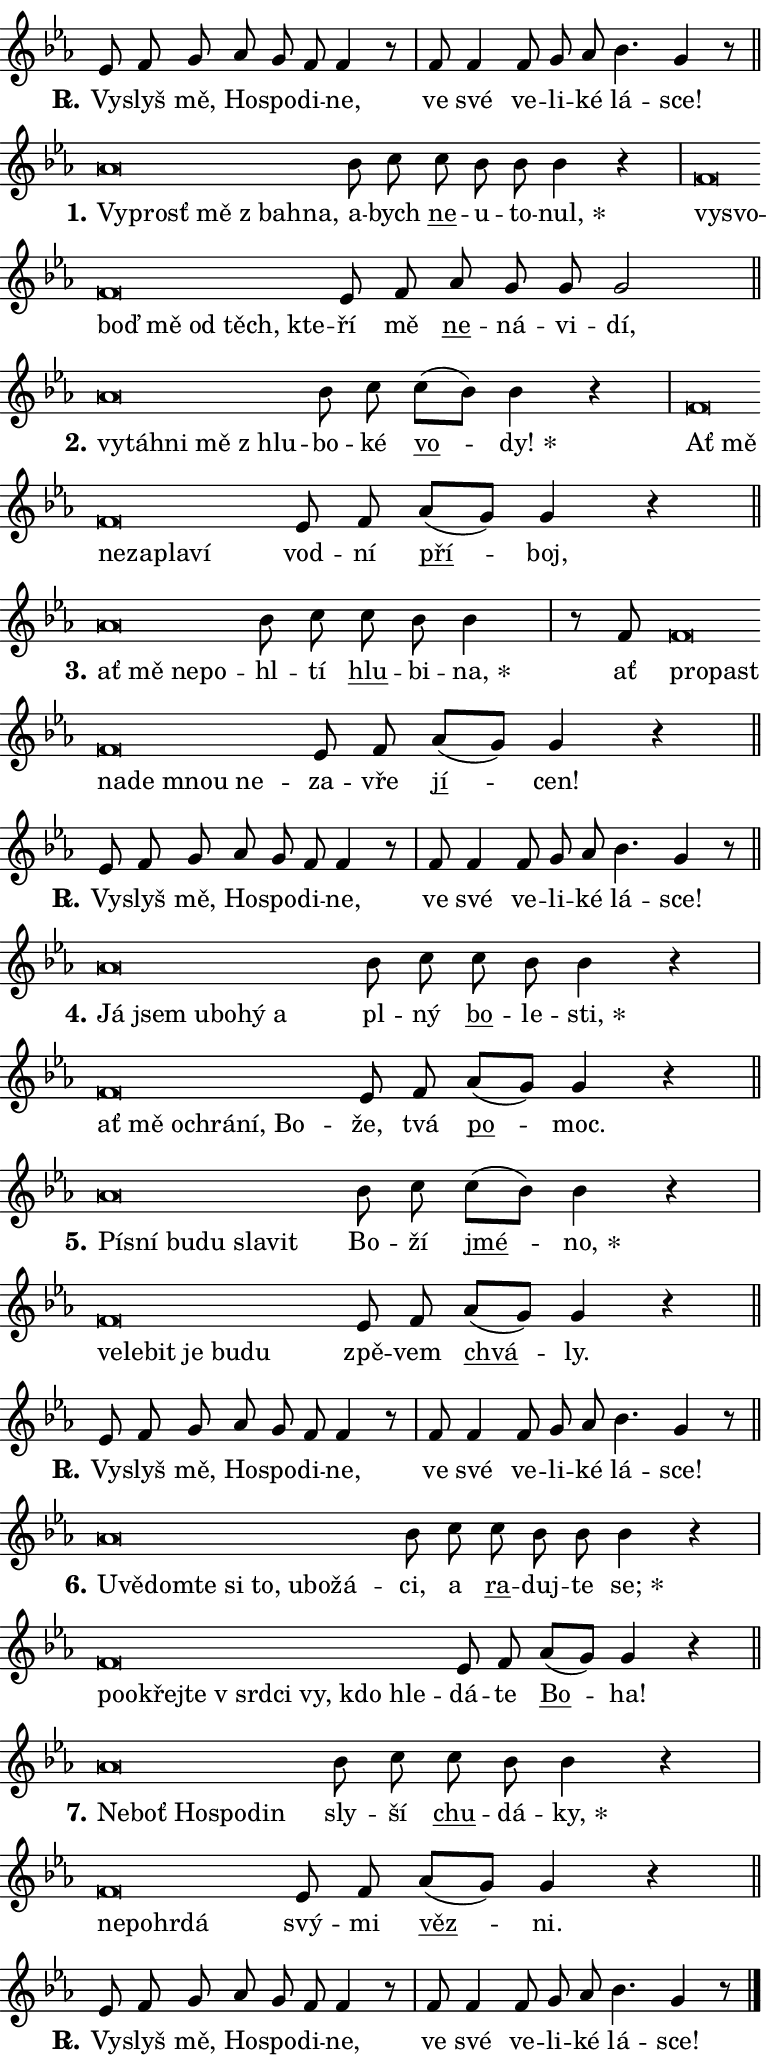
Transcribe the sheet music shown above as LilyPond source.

\version "2.24.0"
\header { tagline = "" }
\paper {
  indent = 0\cm
  top-margin = 0\cm
  right-margin = 0.13\cm % to fit lyric hyphens
  bottom-margin = 0\cm
  left-margin = 0\cm
  paper-width = 13\cm
  page-breaking = #ly:one-page-breaking
  system-system-spacing.basic-distance = #11
  score-system-spacing.basic-distance = #11
  ragged-last = ##f
}


%% Author: Thomas Morley
%% https://lists.gnu.org/archive/html/lilypond-user/2020-05/msg00002.html
#(define (line-position grob)
"Returns position of @var[grob} in current system:
   @code{'start}, if at first time-step
   @code{'end}, if at last time-step
   @code{'middle} otherwise
"
  (let* ((col (ly:item-get-column grob))
         (ln (ly:grob-object col 'left-neighbor))
         (rn (ly:grob-object col 'right-neighbor))
         (col-to-check-left (if (ly:grob? ln) ln col))
         (col-to-check-right (if (ly:grob? rn) rn col))
         (break-dir-left
           (and
             (ly:grob-property col-to-check-left 'non-musical #f)
             (ly:item-break-dir col-to-check-left)))
         (break-dir-right
           (and
             (ly:grob-property col-to-check-right 'non-musical #f)
             (ly:item-break-dir col-to-check-right))))
        (cond ((eqv? 1 break-dir-left) 'start)
              ((eqv? -1 break-dir-right) 'end)
              (else 'middle))))

#(define (tranparent-at-line-position vctor)
  (lambda (grob)
  "Relying on @code{line-position} select the relevant enry from @var{vctor}.
Used to determine transparency,"
    (case (line-position grob)
      ((end) (not (vector-ref vctor 0)))
      ((middle) (not (vector-ref vctor 1)))
      ((start) (not (vector-ref vctor 2))))))

noteHeadBreakVisibility =
#(define-music-function (break-visibility)(vector?)
"Makes @code{NoteHead}s transparent relying on @var{break-visibility}"
#{
  \override NoteHead.transparent =
    #(tranparent-at-line-position break-visibility)
#})

#(define delete-ledgers-for-transparent-note-heads
  (lambda (grob)
    "Reads whether a @code{NoteHead} is transparent.
If so this @code{NoteHead} is removed from @code{'note-heads} from
@var{grob}, which is supposed to be @code{LedgerLineSpanner}.
As a result ledgers are not printed for this @code{NoteHead}"
    (let* ((nhds-array (ly:grob-object grob 'note-heads))
           (nhds-list
             (if (ly:grob-array? nhds-array)
                 (ly:grob-array->list nhds-array)
                 '()))
           ;; Relies on the transparent-property being done before
           ;; Staff.LedgerLineSpanner.after-line-breaking is executed.
           ;; This is fragile ...
           (to-keep
             (remove
               (lambda (nhd)
                 (ly:grob-property nhd 'transparent #f))
               nhds-list)))
      ;; TODO find a better method to iterate over grob-arrays, similiar
      ;; to filter/remove etc for lists
      ;; For now rebuilt from scratch
      (set! (ly:grob-object grob 'note-heads)  '())
      (for-each
        (lambda (nhd)
          (ly:pointer-group-interface::add-grob grob 'note-heads nhd))
        to-keep))))

squashNotes = {
  \override NoteHead.X-extent = #'(-0.2 . 0.2)
  \override NoteHead.Y-extent = #'(-0.75 . 0)
  \override NoteHead.stencil =
    #(lambda (grob)
       (let ((pos (ly:grob-property grob 'staff-position)))
         (begin
           (if (< pos -7) (display "ERROR: Lower brevis then expected\n") (display ""))
           (if (<= pos -6) ly:text-interface::print ly:note-head::print))))
}
unSquashNotes = {
  \revert NoteHead.X-extent
  \revert NoteHead.Y-extent
  \revert NoteHead.stencil
}

hideNotes = \noteHeadBreakVisibility #begin-of-line-visible
unHideNotes = \noteHeadBreakVisibility #all-visible

% work-around for resetting accidentals
% https://lilypond.org/doc/v2.23/Documentation/notation/displaying-rhythms#unmetered-music
cadenzaMeasure = {
  \cadenzaOff
  \partial 1024 s1024
  \cadenzaOn
}

#(define-markup-command (accent layout props text) (markup?)
  "Underline accented syllable"
  (interpret-markup layout props
    #{\markup \override #'(offset . 4.3) \underline { #text }#}))

responsum = \markup \concat {
  "R" \hspace #-1.05 \path #0.1 #'((moveto 0 0.07) (lineto 0.9 0.8)) \hspace #0.05 "."
}

spaceSize = #0.6828661417322834 % exact space size for TeX Gyre Schola

\layout {
  \context {
    \Staff
    \remove "Time_signature_engraver"
    \override LedgerLineSpanner.after-line-breaking = #delete-ledgers-for-transparent-note-heads
  }
  \context {
    \Lyrics {
      \override LyricSpace.minimum-distance = \spaceSize
      \override LyricText.font-name = #"TeX Gyre Schola"
      \override LyricText.font-size = 1
      \override StanzaNumber.font-name = #"TeX Gyre Schola Bold"
      \override StanzaNumber.font-size = 1
    }
  }
  \context {
    \Score 
    \override NoteHead.text =
      #(lambda (grob) 
        (let ((pos (ly:grob-property grob 'staff-position)))
          #{\markup {
            \combine
              \halign #-0.55 \raise #(if (= pos -6) 0 0.5) \override #'(thickness . 2) \draw-line #'(3.2 . 0)
              \musicglyph "noteheads.sM1"
          }#}))
  }
}

% magnetic-lyrics.ily
%
%   written by
%     Jean Abou Samra <jean@abou-samra.fr>
%     Werner Lemberg <wl@gnu.org>
%
%   adapted by
%     Jiri Hon <jiri.hon@gmail.com>
%
% Version 2022-Apr-15

% https://www.mail-archive.com/lilypond-user@gnu.org/msg149350.html

#(define (Left_hyphen_pointer_engraver context)
   "Collect syllable-hyphen-syllable occurrences in lyrics and store
them in properties.  This engraver only looks to the left.  For
example, if the lyrics input is @code{foo -- bar}, it does the
following.

@itemize @bullet
@item
Set the @code{text} property of the @code{LyricHyphen} grob between
@q{foo} and @q{bar} to @code{foo}.

@item
Set the @code{left-hyphen} property of the @code{LyricText} grob with
text @q{foo} to the @code{LyricHyphen} grob between @q{foo} and
@q{bar}.
@end itemize

Use this auxiliary engraver in combination with the
@code{lyric-@/text::@/apply-@/magnetic-@/offset!} hook."
   (let ((hyphen #f)
         (text #f))
     (make-engraver
      (acknowledgers
       ((lyric-syllable-interface engraver grob source-engraver)
        (set! text grob)))
      (end-acknowledgers
       ((lyric-hyphen-interface engraver grob source-engraver)
        ;(when (not (grob::has-interface grob 'lyric-space-interface))
          (set! hyphen grob)));)
      ((stop-translation-timestep engraver)
       (when (and text hyphen)
         (ly:grob-set-object! text 'left-hyphen hyphen))
       (set! text #f)
       (set! hyphen #f)))))

#(define (lyric-text::apply-magnetic-offset! grob)
   "If the space between two syllables is less than the value in
property @code{LyricText@/.details@/.squash-threshold}, move the right
syllable to the left so that it gets concatenated with the left
syllable.

Use this function as a hook for
@code{LyricText@/.after-@/line-@/breaking} if the
@code{Left_@/hyphen_@/pointer_@/engraver} is active."
   (let ((hyphen (ly:grob-object grob 'left-hyphen #f)))
     (when hyphen
       (let ((left-text (ly:spanner-bound hyphen LEFT)))
         (when (grob::has-interface left-text 'lyric-syllable-interface)
           (let* ((common (ly:grob-common-refpoint grob left-text X))
                  (this-x-ext (ly:grob-extent grob common X))
                  (left-x-ext
                   (begin
                     ;; Trigger magnetism for left-text.
                     (ly:grob-property left-text 'after-line-breaking)
                     (ly:grob-extent left-text common X)))
                  ;; `delta` is the gap width between two syllables.
                  (delta (- (interval-start this-x-ext)
                            (interval-end left-x-ext)))
                  (details (ly:grob-property grob 'details))
                  (threshold (assoc-get 'squash-threshold details 0.2)))
             (when (< delta threshold)
               (let* (;; We have to manipulate the input text so that
                      ;; ligatures crossing syllable boundaries are not
                      ;; disabled.  For languages based on the Latin
                      ;; script this is essentially a beautification.
                      ;; However, for non-Western scripts it can be a
                      ;; necessity.
                      (lt (ly:grob-property left-text 'text))
                      (rt (ly:grob-property grob 'text))
                      (is-space (grob::has-interface hyphen 'lyric-space-interface))
                      (space (if is-space " " ""))
                      (extra-delta (if is-space spaceSize 0))
                      ;; Append new syllable.
                      (ltrt-space (if (and (string? lt) (string? rt))
                                (string-append lt space rt)
                                (make-concat-markup (list lt space rt))))
                      ;; Right-align `ltrt` to the right side.
                      (ltrt-space-markup (grob-interpret-markup
                               grob
                               (make-translate-markup
                                (cons (interval-length this-x-ext) 0)
                                (make-right-align-markup ltrt-space)))))
                 (begin
                   ;; Don't print `left-text`.
                   (ly:grob-set-property! left-text 'stencil #f)
                   ;; Set text and stencil (which holds all collected
                   ;; syllables so far) and shift it to the left.
                   (ly:grob-set-property! grob 'text ltrt-space)
                   (ly:grob-set-property! grob 'stencil ltrt-space-markup)
                   (ly:grob-translate-axis! grob (- (- delta extra-delta)) X))))))))))


#(define (lyric-hyphen::displace-bounds-first grob)
   ;; Make very sure this callback isn't triggered too early.
   (let ((left (ly:spanner-bound grob LEFT))
         (right (ly:spanner-bound grob RIGHT)))
     (ly:grob-property left 'after-line-breaking)
     (ly:grob-property right 'after-line-breaking)
     (ly:lyric-hyphen::print grob)))

squashThreshold = #0.4

\layout {
  \context {
    \Lyrics
    \consists #Left_hyphen_pointer_engraver
    \override LyricText.after-line-breaking =
      #lyric-text::apply-magnetic-offset!
    \override LyricHyphen.stencil = #lyric-hyphen::displace-bounds-first
    \override LyricText.details.squash-threshold = \squashThreshold
    \override LyricHyphen.minimum-distance = 0
    \override LyricHyphen.minimum-length = \squashThreshold
  }
}

squashText = \override LyricText.details.squash-threshold = 9999
unSquashText = \override LyricText.details.squash-threshold = \squashThreshold

leftText = \override LyricText.self-alignment-X = #LEFT
unLeftText = \revert LyricText.self-alignment-X

starOffset = #(lambda (grob) 
                (let ((x_offset (ly:self-alignment-interface::aligned-on-x-parent grob)))
                  (if (= x_offset 0) 0 (+ x_offset 1.2))))

star = #(define-music-function (syllable)(string?)
"Append star separator at the end of a syllable"
#{
  \once \override LyricText.X-offset = #starOffset
  \lyricmode { \markup {
    #syllable
    \override #'((font-name . "TeX Gyre Schola Bold")) \hspace #0.2 \lower #0.65 \larger "*"
  } }
#})

starAccent = #(define-music-function (syllable)(string?)
"Append star separator at the end of a syllable and make accent"
#{
  \once \override LyricText.X-offset = #starOffset
  \lyricmode { \markup {
    \accent #syllable
    \override #'((font-name . "TeX Gyre Schola Bold")) \hspace #0.2 \lower #0.65 \larger "*"
  } }
#})

breath = #(define-music-function (syllable)(string?)
"Append breathing indicator at the end of a syllable"
#{
  \lyricmode { \markup { #syllable "+" } }
#})

optionalBreath = #(define-music-function (syllable)(string?)
"Append optional breathing indicator at the end of a syllable"
#{
  \lyricmode { \markup { #syllable "(+)" } }
#})


\score {
    <<
        \new Voice = "melody" { \cadenzaOn \key es \major \relative { es'8 f g as g f f4 r8 \cadenzaMeasure \bar "|" f f4 \bar "" f8 g as \bar "" bes4. g4 r8 \cadenzaMeasure \bar "||" \break } }
        \new Lyrics \lyricsto "melody" { \lyricmode { \set stanza = \responsum
Vy -- slyš mě, Ho -- spo -- di -- ne, ve své ve -- li -- ké lá -- sce! } }
    >>
    \layout {}
}

\score {
    <<
        \new Voice = "melody" { \cadenzaOn \key es \major \relative { \squashNotes as'\breve*1/16 \hideNotes \breve*1/16 \bar "" \breve*1/16 \bar "" \breve*1/16 \breve*1/16 \bar "" \unHideNotes \unSquashNotes bes8 c \bar "" c bes bes bes4 r \cadenzaMeasure \bar "|" \squashNotes f\breve*1/16 \hideNotes \breve*1/16 \bar "" \breve*1/16 \bar "" \breve*1/16 \bar "" \breve*1/16 \bar "" \breve*1/16 \breve*1/16 \bar "" \unHideNotes \unSquashNotes es8 f \bar "" as g g g2 \cadenzaMeasure \bar "||" \break } }
        \new Lyrics \lyricsto "melody" { \lyricmode { \set stanza = "1."
\leftText Vy -- \squashText prosť mě "z ba" -- hna, \unLeftText \unSquashText a -- bych \markup \accent ne -- u -- to -- \star nul, \leftText vy -- \squashText svo -- boď mě od těch, kte -- \unLeftText \unSquashText ří mě \markup \accent ne -- ná -- vi -- dí, } }
    >>
    \layout {}
}

\score {
    <<
        \new Voice = "melody" { \cadenzaOn \key es \major \relative { \squashNotes as'\breve*1/16 \hideNotes \breve*1/16 \bar "" \breve*1/16 \bar "" \breve*1/16 \breve*1/16 \bar "" \unHideNotes \unSquashNotes bes8 c \bar "" c[( bes)] bes4 r \cadenzaMeasure \bar "|" \squashNotes f\breve*1/16 \hideNotes \breve*1/16 \bar "" \breve*1/16 \bar "" \breve*1/16 \bar "" \breve*1/16 \breve*1/16 \bar "" \unHideNotes \unSquashNotes es8 f \bar "" as[( g)] g4 r \cadenzaMeasure \bar "||" \break } }
        \new Lyrics \lyricsto "melody" { \lyricmode { \set stanza = "2."
\leftText vy -- \squashText táh -- ni mě "z hlu" -- \unLeftText \unSquashText bo -- ké \markup \accent vo -- \star dy! \leftText Ať \squashText mě ne -- za -- pla -- ví \unLeftText \unSquashText vod -- ní \markup \accent pří -- boj, } }
    >>
    \layout {}
}

\score {
    <<
        \new Voice = "melody" { \cadenzaOn \key es \major \relative { \squashNotes as'\breve*1/16 \hideNotes \breve*1/16 \bar "" \breve*1/16 \breve*1/16 \bar "" \unHideNotes \unSquashNotes bes8 c \bar "" c bes bes4 \cadenzaMeasure \bar "|" r8 f8 \squashNotes f\breve*1/16 \hideNotes \breve*1/16 \bar "" \breve*1/16 \bar "" \breve*1/16 \bar "" \breve*1/16 \breve*1/16 \bar "" \unHideNotes \unSquashNotes es8 f \bar "" as[( g)] g4 r \cadenzaMeasure \bar "||" \break } }
        \new Lyrics \lyricsto "melody" { \lyricmode { \set stanza = "3."
\leftText ať \squashText mě ne -- po -- \unLeftText \unSquashText hl -- tí \markup \accent hlu -- bi -- \star na, ať \leftText pro -- \squashText past na -- de mnou ne -- \unLeftText \unSquashText za -- vře \markup \accent jí -- cen! } }
    >>
    \layout {}
}

\score {
    <<
        \new Voice = "melody" { \cadenzaOn \key es \major \relative { es'8 f g as g f f4 r8 \cadenzaMeasure \bar "|" f f4 \bar "" f8 g as \bar "" bes4. g4 r8 \cadenzaMeasure \bar "||" \break } }
        \new Lyrics \lyricsto "melody" { \lyricmode { \set stanza = \responsum
Vy -- slyš mě, Ho -- spo -- di -- ne, ve své ve -- li -- ké lá -- sce! } }
    >>
    \layout {}
}

\score {
    <<
        \new Voice = "melody" { \cadenzaOn \key es \major \relative { \squashNotes as'\breve*1/16 \hideNotes \breve*1/16 \bar "" \breve*1/16 \bar "" \breve*1/16 \bar "" \breve*1/16 \breve*1/16 \bar "" \unHideNotes \unSquashNotes bes8 c \bar "" c bes bes4 r \cadenzaMeasure \bar "|" \squashNotes f\breve*1/16 \hideNotes \breve*1/16 \bar "" \breve*1/16 \bar "" \breve*1/16 \bar "" \breve*1/16 \breve*1/16 \bar "" \unHideNotes \unSquashNotes es8 f \bar "" as[( g)] g4 r \cadenzaMeasure \bar "||" \break } }
        \new Lyrics \lyricsto "melody" { \lyricmode { \set stanza = "4."
\leftText Já \squashText jsem u -- bo -- hý a \unLeftText \unSquashText pl -- ný \markup \accent bo -- le -- \star sti, \leftText ať \squashText mě o -- chrá -- ní, Bo -- \unLeftText \unSquashText že, tvá \markup \accent po -- moc. } }
    >>
    \layout {}
}

\score {
    <<
        \new Voice = "melody" { \cadenzaOn \key es \major \relative { \squashNotes as'\breve*1/16 \hideNotes \breve*1/16 \bar "" \breve*1/16 \bar "" \breve*1/16 \bar "" \breve*1/16 \breve*1/16 \bar "" \unHideNotes \unSquashNotes bes8 c \bar "" c[( bes)] bes4 r \cadenzaMeasure \bar "|" \squashNotes f\breve*1/16 \hideNotes \breve*1/16 \bar "" \breve*1/16 \bar "" \breve*1/16 \bar "" \breve*1/16 \breve*1/16 \bar "" \unHideNotes \unSquashNotes es8 f \bar "" as[( g)] g4 r \cadenzaMeasure \bar "||" \break } }
        \new Lyrics \lyricsto "melody" { \lyricmode { \set stanza = "5."
\leftText Pí -- \squashText sní bu -- du sla -- vit \unLeftText \unSquashText Bo -- ží \markup \accent jmé -- \star no, \leftText ve -- \squashText le -- bit je bu -- du \unLeftText \unSquashText zpě -- vem \markup \accent chvá -- ly. } }
    >>
    \layout {}
}

\score {
    <<
        \new Voice = "melody" { \cadenzaOn \key es \major \relative { es'8 f g as g f f4 r8 \cadenzaMeasure \bar "|" f f4 \bar "" f8 g as \bar "" bes4. g4 r8 \cadenzaMeasure \bar "||" \break } }
        \new Lyrics \lyricsto "melody" { \lyricmode { \set stanza = \responsum
Vy -- slyš mě, Ho -- spo -- di -- ne, ve své ve -- li -- ké lá -- sce! } }
    >>
    \layout {}
}

\score {
    <<
        \new Voice = "melody" { \cadenzaOn \key es \major \relative { \squashNotes as'\breve*1/16 \hideNotes \breve*1/16 \bar "" \breve*1/16 \bar "" \breve*1/16 \bar "" \breve*1/16 \bar "" \breve*1/16 \bar "" \breve*1/16 \bar "" \breve*1/16 \breve*1/16 \bar "" \unHideNotes \unSquashNotes bes8 c \bar "" c bes bes bes4 r \cadenzaMeasure \bar "|" \squashNotes f\breve*1/16 \hideNotes \breve*1/16 \bar "" \breve*1/16 \bar "" \breve*1/16 \bar "" \breve*1/16 \bar "" \breve*1/16 \bar "" \breve*1/16 \bar "" \breve*1/16 \breve*1/16 \bar "" \unHideNotes \unSquashNotes es8 f \bar "" as[( g)] g4 r \cadenzaMeasure \bar "||" \break } }
        \new Lyrics \lyricsto "melody" { \lyricmode { \set stanza = "6."
\leftText U -- \squashText vě -- dom -- te si to, u -- bo -- žá -- \unLeftText \unSquashText ci, a \markup \accent ra -- duj -- te \star se; \leftText po -- \squashText o -- křej -- te "v srd" -- ci vy, kdo hle -- \unLeftText \unSquashText dá -- te \markup \accent Bo -- ha! } }
    >>
    \layout {}
}

\score {
    <<
        \new Voice = "melody" { \cadenzaOn \key es \major \relative { \squashNotes as'\breve*1/16 \hideNotes \breve*1/16 \bar "" \breve*1/16 \bar "" \breve*1/16 \breve*1/16 \bar "" \unHideNotes \unSquashNotes bes8 c \bar "" c bes bes4 r \cadenzaMeasure \bar "|" \squashNotes f\breve*1/16 \hideNotes \breve*1/16 \bar "" \breve*1/16 \breve*1/16 \bar "" \unHideNotes \unSquashNotes es8 f \bar "" as[( g)] g4 r \cadenzaMeasure \bar "||" \break } }
        \new Lyrics \lyricsto "melody" { \lyricmode { \set stanza = "7."
\leftText Ne -- \squashText boť Ho -- spo -- din \unLeftText \unSquashText sly -- ší \markup \accent chu -- dá -- \star ky, \leftText ne -- \squashText po -- hr -- dá \unLeftText \unSquashText svý -- mi \markup \accent věz -- ni. } }
    >>
    \layout {}
}

\score {
    <<
        \new Voice = "melody" { \cadenzaOn \key es \major \relative { es'8 f g as g f f4 r8 \cadenzaMeasure \bar "|" f f4 \bar "" f8 g as \bar "" bes4. g4 r8 \cadenzaMeasure \bar "||" \break } \bar "|." }
        \new Lyrics \lyricsto "melody" { \lyricmode { \set stanza = \responsum
Vy -- slyš mě, Ho -- spo -- di -- ne, ve své ve -- li -- ké lá -- sce! } }
    >>
    \layout {}
}
